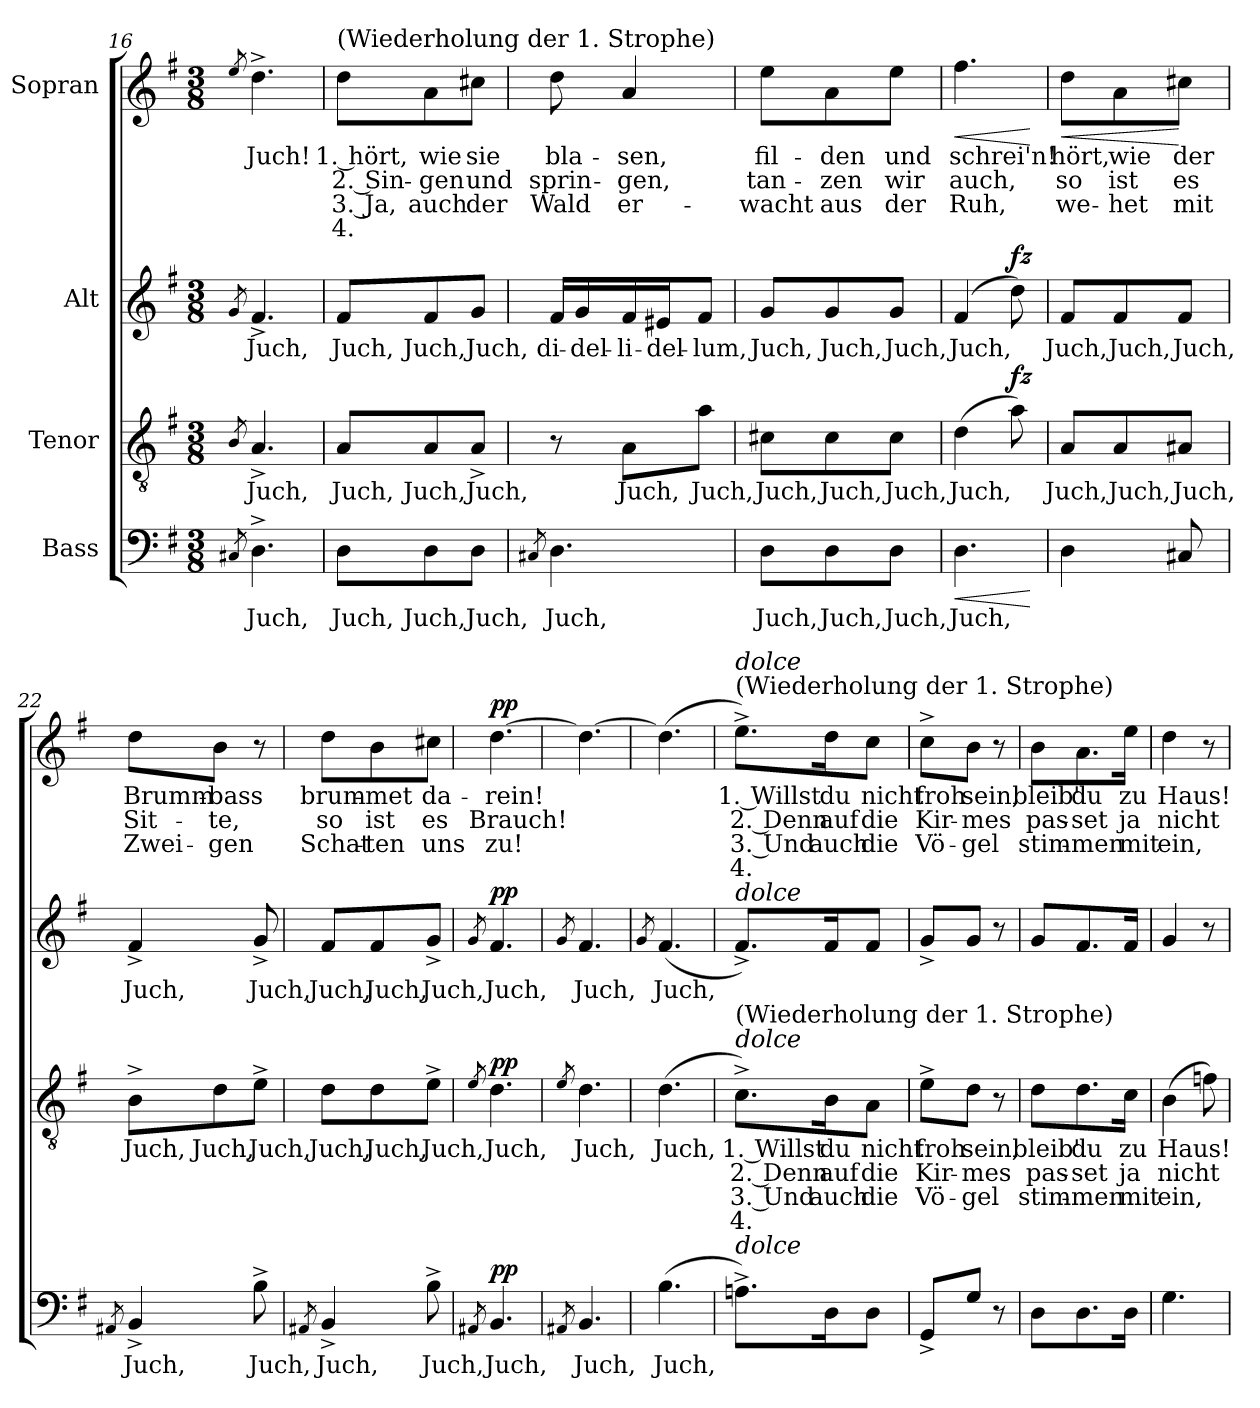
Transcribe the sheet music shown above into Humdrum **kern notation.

**kern	**text	**dynam	**kern	**text	**text	**text	**text	**dynam	**kern	**text	**dynam	**kern	**text	**text	**text	**text	**dynam
*part4	*part4	*part4	*part3	*part3	*part3	*part3	*part3	*part3	*part2	*part2	*part2	*part1	*part1	*part1	*part1	*part1	*part1
*staff4	*staff4	*staff4	*staff3	*staff3	*staff3	*staff3	*staff3	*staff3	*staff2	*staff2	*staff2	*staff1	*staff1	*staff1	*staff1	*staff1	*staff1
*I"Bass	*	*	*I"Tenor	*	*	*	*	*	*I"Alt	*	*	*I"Sopran	*	*	*	*	*
*clefF4	*	*	*clefGv2	*	*	*	*	*	*clefG2	*	*	*clefG2	*	*	*	*	*
*k[f#]	*	*	*k[f#]	*	*	*	*	*	*k[f#]	*	*	*k[f#]	*	*	*	*	*
*M3/8	*	*	*M3/8	*	*	*	*	*	*M3/8	*	*	*M3/8	*	*	*	*	*
=16	=16	=16	=16	=16	=16	=16	=16	=16	=16	=16	=16	=16	=16	=16	=16	=16	=16
8qC#X/	.	.	8qB/	.	.	.	.	.	8qg/	.	.	8qee/	.	.	.	.	.
!	!LO:LY:b	!	!	!LO:LY:b	!	!	!	!	!	!LO:LY:b	!	!	!LO:LY:b	!	!	!	!
4.D^\	Juch,	.	4.A^/	Juch,	.	.	.	.	4.f#^/	Juch,	.	4.dd^\	Juch!	.	.	.	.
!!LO:PB:g=z
=17	=17	=17	=17	=17	=17	=17	=17	=17	=17	=17	=17	=17	=17	=17	=17	=17	=17
!	!	!	!	!	!	!	!	!	!	!	!	!LO:TX:a:t=(Wiederholung der 1. Strophe)	!	!	!	!	!
!	!LO:LY:b	!	!	!LO:LY:b	!	!	!	!	!	!LO:LY:b	!	!	!LO:LY:b	!LO:LY:b	!LO:LY:b	!LO:LY:b	!
8D\L	Juch,	.	8A/L	Juch,	.	.	.	.	8f#/L	Juch,	.	8dd\L	1. hört,	2. Sin-	3. Ja,	4.	.
!	!LO:LY:b	!	!	!LO:LY:b	!	!	!	!	!	!LO:LY:b	!	!	!LO:LY:b	!LO:LY:b	!LO:LY:b	!	!
8D\	Juch,	.	8A/	Juch,	.	.	.	.	8f#/	Juch,	.	8a\	wie	-gen	auch	.	.
!	!LO:LY:b	!	!	!LO:LY:b	!	!	!	!	!	!LO:LY:b	!	!	!LO:LY:b	!LO:LY:b	!LO:LY:b	!	!
8D\J	Juch,	.	8A^/J	Juch,	.	.	.	.	8g/J	Juch,	.	8cc#X\J	sie	und	der	.	.
=18	=18	=18	=18	=18	=18	=18	=18	=18	=18	=18	=18	=18	=18	=18	=18	=18	=18
8qC#X/	.	.	.	.	.	.	.	.	.	.	.	.	.	.	.	.	.
!	!LO:LY:b	!	!	!	!	!	!	!	!	!LO:LY:b	!	!	!LO:LY:b	!LO:LY:b	!LO:LY:b	!	!
4.D\	Juch,	.	8r	.	.	.	.	.	16f#/LL	di-	.	8dd\	bla-	sprin-	Wald	.	.
!	!	!	!	!	!	!	!	!	!	!LO:LY:b	!	!	!	!	!	!	!
.	.	.	.	.	.	.	.	.	16g/	-del-	.	.	.	.	.	.	.
!	!	!	!	!LO:LY:b	!	!	!	!	!	!LO:LY:b	!	!	!LO:LY:b	!LO:LY:b	!LO:LY:b	!	!
.	.	.	8A\L	Juch,	.	.	.	.	16f#/	-li-	.	4a/	-sen,	-gen,	er-	.	.
!	!	!	!	!	!	!	!	!	!	!LO:LY:b	!	!	!	!	!	!	!
.	.	.	.	.	.	.	.	.	16e#X/J	-del-	.	.	.	.	.	.	.
!	!	!	!	!LO:LY:b	!	!	!	!	!	!LO:LY:b	!	!	!	!	!	!	!
.	.	.	8a\J	Juch,	.	.	.	.	8f#/J	-lum,	.	.	.	.	.	.	.
=19	=19	=19	=19	=19	=19	=19	=19	=19	=19	=19	=19	=19	=19	=19	=19	=19	=19
!	!LO:LY:b	!	!	!LO:LY:b	!	!	!	!	!	!LO:LY:b	!	!	!LO:LY:b	!LO:LY:b	!LO:LY:b	!	!
8D\L	Juch,	.	8c#X\L	Juch,	.	.	.	.	8g/L	Juch,	.	8ee\L	fil-	tan-	-wacht	.	.
!	!LO:LY:b	!	!	!LO:LY:b	!	!	!	!	!	!LO:LY:b	!	!	!LO:LY:b	!LO:LY:b	!LO:LY:b	!	!
8D\	Juch,	.	8c#\	Juch,	.	.	.	.	8g/	Juch,	.	8a\	-den	-zen	aus	.	.
!	!LO:LY:b	!	!	!LO:LY:b	!	!	!	!	!	!LO:LY:b	!	!	!LO:LY:b	!LO:LY:b	!LO:LY:b	!	!
8D\J	Juch,	.	8c#\J	Juch,	.	.	.	.	8g/J	Juch,	.	8ee\J	und	wir	der	.	.
=20	=20	=20	=20	=20	=20	=20	=20	=20	=20	=20	=20	=20	=20	=20	=20	=20	=20
!	!LO:LY:b	!LO:HP:b	!	!LO:LY:b	!	!	!	!	!	!LO:LY:b	!	!	!LO:LY:b	!LO:LY:b	!LO:LY:b	!	!LO:HP:b
4.D\	Juch,	<	(4d\	Juch,	.	.	.	.	(4f#/	Juch,	.	4.ff#\	schrei'n!	auch,	Ruh,	.	<
!	!	!	!	!	!	!	!	!LO:DY:b	!	!	!LO:DY:a	!	!	!	!	!	!
.	.	.	8a\)	.	.	.	.	fz	8dd\)	.	fz	.	.	.	.	.	.
.	.	[	.	.	.	.	.	.	.	.	.	.	.	.	.	.	[
!!LO:LB:g=z
=21	=21	=21	=21	=21	=21	=21	=21	=21	=21	=21	=21	=21	=21	=21	=21	=21	=21
!	!	!	!	!LO:LY:b	!	!	!	!	!	!LO:LY:b	!	!	!LO:LY:b	!LO:LY:b	!LO:LY:b	!	!LO:HP:b
4D\	.	.	8A/L	Juch,	.	.	.	.	8f#/L	Juch,	.	8dd\L	hört,	so	we-	.	<
!	!	!	!	!LO:LY:b	!	!	!	!	!	!LO:LY:b	!	!	!LO:LY:b	!LO:LY:b	!LO:LY:b	!	!
.	.	.	8A/	Juch,	.	.	.	.	8f#/	Juch,	.	8a\	wie	ist	-het	.	.
!	!	!	!	!LO:LY:b	!	!	!	!	!	!LO:LY:b	!	!	!LO:LY:b	!LO:LY:b	!LO:LY:b	!	!
8C#X/	.	.	8A#X/J	Juch,	.	.	.	.	8f#/J	Juch,	.	8cc#X\J	der	es	mit	.	[
=22	=22	=22	=22	=22	=22	=22	=22	=22	=22	=22	=22	=22	=22	=22	=22	=22	=22
8qAA#X/	.	.	.	.	.	.	.	.	.	.	.	.	.	.	.	.	.
!	!LO:LY:b	!	!	!LO:LY:b	!	!	!	!	!	!LO:LY:b	!	!	!LO:LY:b	!LO:LY:b	!LO:LY:b	!	!
4BB^/	Juch,	.	8B^\L	Juch,	.	.	.	.	4f#^/	Juch,	.	8dd\L	Brumm-	Sit-	Zwei-	.	.
!	!	!	!	!LO:LY:b	!	!	!	!	!	!	!	!	!LO:LY:b	!LO:LY:b	!LO:LY:b	!	!
.	.	.	8d\	Juch,	.	.	.	.	.	.	.	8b\J	-bass	-te,	-gen	.	.
!	!LO:LY:b	!	!	!LO:LY:b	!	!	!	!	!	!LO:LY:b	!	!	!	!	!	!	!
8B^\	Juch,	.	8e^\J	Juch,	.	.	.	.	8g^/	Juch,	.	8r	.	.	.	.	.
=23	=23	=23	=23	=23	=23	=23	=23	=23	=23	=23	=23	=23	=23	=23	=23	=23	=23
8qAA#X/	.	.	.	.	.	.	.	.	.	.	.	.	.	.	.	.	.
!	!LO:LY:b	!	!	!LO:LY:b	!	!	!	!	!	!LO:LY:b	!	!	!LO:LY:b	!LO:LY:b	!LO:LY:b	!	!
4BB^/	Juch,	.	8d\L	Juch,	.	.	.	.	8f#/L	Juch,	.	8dd\L	brum-	so	Schat-	.	.
!	!	!	!	!LO:LY:b	!	!	!	!	!	!LO:LY:b	!	!	!LO:LY:b	!LO:LY:b	!LO:LY:b	!	!
.	.	.	8d\	Juch,	.	.	.	.	8f#/	Juch,	.	8b\	-met	ist	-ten	.	.
!	!LO:LY:b	!	!	!LO:LY:b	!	!	!	!	!	!LO:LY:b	!	!	!LO:LY:b	!LO:LY:b	!LO:LY:b	!	!
8B^\	Juch,	.	8e^\J	Juch,	.	.	.	.	8g^/J	Juch,	.	8cc#X\J	da-	es	uns	.	.
=24	=24	=24	=24	=24	=24	=24	=24	=24	=24	=24	=24	=24	=24	=24	=24	=24	=24
8qAA#X/	.	.	8qe/	.	.	.	.	.	8qg/	.	.	.	.	.	.	.	.
!	!LO:LY:b	!LO:DY:a	!	!LO:LY:b	!	!	!	!LO:DY:a	!	!LO:LY:b	!LO:DY:a	!	!LO:LY:b	!LO:LY:b	!LO:LY:b	!	!LO:DY:a
4.BB/	Juch,	pp	4.d\	Juch,	.	.	.	pp	4.f#/	Juch,	pp	[4.dd\	-rein!	Brauch!	zu!	.	pp
=25	=25	=25	=25	=25	=25	=25	=25	=25	=25	=25	=25	=25	=25	=25	=25	=25	=25
8qAA#X/	.	.	8qe/	.	.	.	.	.	8qg/	.	.	.	.	.	.	.	.
!	!LO:LY:b	!	!	!LO:LY:b	!	!	!	!	!	!LO:LY:b	!	!	!	!	!	!	!
4.BB/	Juch,	.	4.d\	Juch,	.	.	.	.	4.f#/	Juch,	.	4.dd\_	.	.	.	.	.
=26	=26	=26	=26	=26	=26	=26	=26	=26	=26	=26	=26	=26	=26	=26	=26	=26	=26
.	.	.	.	.	.	.	.	.	8qg/	.	.	.	.	.	.	.	.
!	!LO:LY:b	!	!	!LO:LY:b	!	!	!	!	!	!LO:LY:b	!	!	!	!	!	!	!
(4.B\	Juch,	.	(4.d\	Juch,	.	.	.	.	(4.f#/	Juch,	.	(4.dd\]	.	.	.	.	.
!!LO:LB:g=z
=27	=27	=27	=27	=27	=27	=27	=27	=27	=27	=27	=27	=27	=27	=27	=27	=27	=27
!	!	!	!	!	!	!	!	!	!	!	!	!LO:TX:a:t=(Wiederholung der 1. Strophe)	!	!	!	!	!
!	!	!	!	!	!	!	!	!	!	!	!	!LO:TX:a:i:t=dolce	!	!	!	!	!
!	!	!	!	!	!	!	!	!	!LO:TX:a:i:t=dolce	!	!	!	!	!	!	!	!
!	!	!	!LO:TX:a:i:t=dolce	!	!	!	!	!	!	!	!	!	!	!	!	!	!
!	!	!	!LO:TX:a:t=(Wiederholung der 1. Strophe)	!	!	!	!	!	!	!	!	!	!	!	!	!	!
!LO:TX:a:i:t=dolce	!	!	!	!	!	!	!	!	!	!	!	!	!	!	!	!	!
!	!	!	!	!LO:LY:b	!LO:LY:b	!LO:LY:b	!LO:LY:b	!	!	!	!	!	!LO:LY:b	!LO:LY:b	!LO:LY:b	!LO:LY:b	!
8.An^\L)	.	.	8.c^\L)	1. Willst	2. Denn	3. Und	4.	.	8.f#^/L)	.	.	8.ee^\L)	1. Willst	2. Denn	3. Und	4.	.
!	!	!	!	!LO:LY:b	!LO:LY:b	!LO:LY:b	!	!	!	!	!	!	!LO:LY:b	!LO:LY:b	!LO:LY:b	!	!
16D\K	.	.	16B\K	du	auf	auch	.	.	16f#/K	.	.	16dd\K	du	auf	auch	.	.
!	!	!	!	!LO:LY:b	!LO:LY:b	!LO:LY:b	!	!	!	!	!	!	!LO:LY:b	!LO:LY:b	!LO:LY:b	!	!
8D\J	.	.	8A\J	nicht	die	die	.	.	8f#/J	.	.	8cc\J	nicht	die	die	.	.
=28	=28	=28	=28	=28	=28	=28	=28	=28	=28	=28	=28	=28	=28	=28	=28	=28	=28
!	!	!	!	!LO:LY:b	!LO:LY:b	!LO:LY:b	!	!	!	!	!	!	!LO:LY:b	!LO:LY:b	!LO:LY:b	!	!
8GG^/L	.	.	8e^\L	froh	Kir-	Vö-	.	.	8g^/L	.	.	8cc^\L	froh	Kir-	Vö-	.	.
!	!	!	!	!LO:LY:b	!LO:LY:b	!LO:LY:b	!	!	!	!	!	!	!LO:LY:b	!LO:LY:b	!LO:LY:b	!	!
8G/J	.	.	8d\J	sein,	-mes	-gel	.	.	8g/J	.	.	8b\J	sein,	-mes	-gel	.	.
8r	.	.	8r	.	.	.	.	.	8r	.	.	8r	.	.	.	.	.
=29	=29	=29	=29	=29	=29	=29	=29	=29	=29	=29	=29	=29	=29	=29	=29	=29	=29
!	!	!	!	!LO:LY:b	!LO:LY:b	!LO:LY:b	!	!	!	!	!	!	!LO:LY:b	!LO:LY:b	!LO:LY:b	!	!
8D\L	.	.	8d\L	bleib'	pas-	stim-	.	.	8g/L	.	.	8b\L	bleib'	pas-	stim-	.	.
!	!	!	!	!LO:LY:b	!LO:LY:b	!LO:LY:b	!	!	!	!	!	!	!LO:LY:b	!LO:LY:b	!LO:LY:b	!	!
8.D\	.	.	8.d\	du	-set	-men	.	.	8.f#/	.	.	8.a\	du	-set	-men	.	.
!	!	!	!	!LO:LY:b	!LO:LY:b	!LO:LY:b	!	!	!	!	!	!	!LO:LY:b	!LO:LY:b	!LO:LY:b	!	!
16D\Jk	.	.	16c\Jk	zu	ja	mit	.	.	16f#/Jk	.	.	16ee\Jk	zu	ja	mit	.	.
=30	=30	=30	=30	=30	=30	=30	=30	=30	=30	=30	=30	=30	=30	=30	=30	=30	=30
!	!	!	!	!LO:LY:b	!LO:LY:b	!LO:LY:b	!	!	!	!	!	!	!LO:LY:b	!LO:LY:b	!LO:LY:b	!	!
4.G\	.	.	(4B\	Haus!	nicht	ein,	.	.	4g/	.	.	4dd\	Haus!	nicht	ein,	.	.
.	.	.	8fn\)	.	.	.	.	.	8r	.	.	8r	.	.	.	.	.
=	=	=	=	=	=	=	=	=	=	=	=	=	=	=	=	=	=
*-	*-	*-	*-	*-	*-	*-	*-	*-	*-	*-	*-	*-	*-	*-	*-	*-	*-
